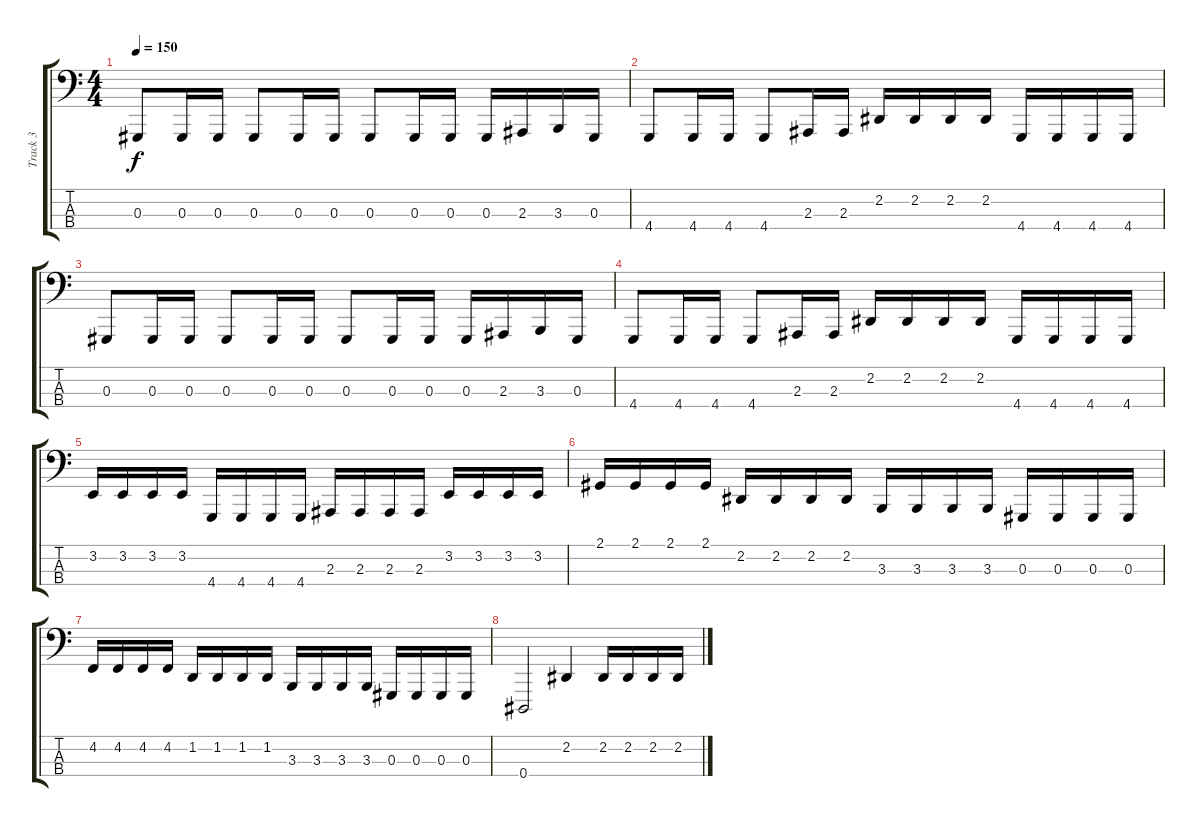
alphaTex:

\track ("Track 3" "Track 3") {instrument lead8bassandlead}
\staff {score tabs}
\tuning (Gb2 Db2 Ab1 Eb1) {hide}
\ts (4 4)
\tempo 150
\clef f4
\ks c
0.3.8{dy f} 0.3.16 0.3.16 0.3.8 0.3.16 0.3.16 0.3.8 0.3.16 0.3.16 0.3.16 2.3.16 3.3.16 0.3.16 |
4.4.8 4.4.16 4.4.16 4.4.8 2.3.16 2.3.16 2.2.16 2.2.16 2.2.16 2.2.16 4.4.16 4.4.16 4.4.16 4.4.16 |
0.3.8 0.3.16 0.3.16 0.3.8 0.3.16 0.3.16 0.3.8 0.3.16 0.3.16 0.3.16 2.3.16 3.3.16 0.3.16 |
4.4.8 4.4.16 4.4.16 4.4.8 2.3.16 2.3.16 2.2.16 2.2.16 2.2.16 2.2.16 4.4.16 4.4.16 4.4.16 4.4.16 |
3.2.16 3.2.16 3.2.16 3.2.16 4.4.16 4.4.16 4.4.16 4.4.16 2.3.16 2.3.16 2.3.16 2.3.16 3.2.16 3.2.16 3.2.16 3.2.16 |
2.1.16 2.1.16 2.1.16 2.1.16 2.2.16 2.2.16 2.2.16 2.2.16 3.3.16 3.3.16 3.3.16 3.3.16 0.3.16 0.3.16 0.3.16 0.3.16 |
4.2.16 4.2.16 4.2.16 4.2.16 1.2.16 1.2.16 1.2.16 1.2.16 3.3.16 3.3.16 3.3.16 3.3.16 0.3.16 0.3.16 0.3.16 0.3.16 |
0.4.2 2.2.4 2.2.16 2.2.16 2.2.16 2.2.16
